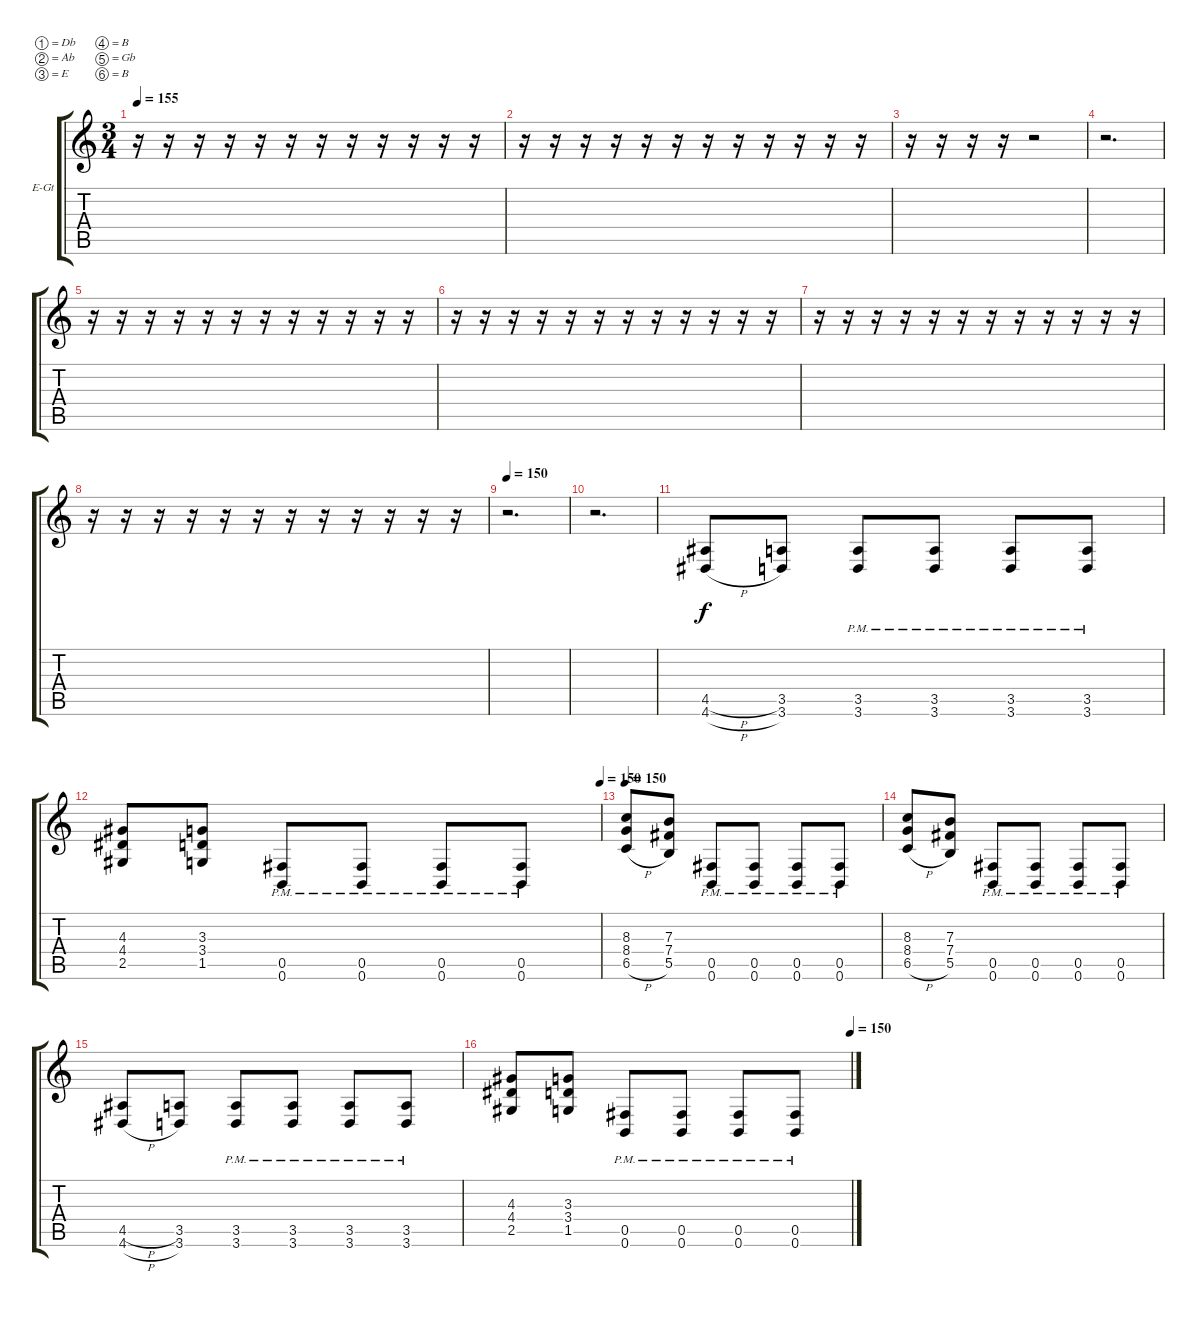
\bracketExtendMode groupsimilarinstruments
\firstSystemTrackNameOrientation horizontal
\otherSystemsTrackNameOrientation horizontal
\track ("Mick Thompson" "E-Gt") {instrument distortionguitar}
\staff {score tabs}
\tuning (Db4 Ab3 E3 B2 Gb2 B1)
\ts (3 4)
\tempo 155
\clef g2
\ks c
r.16{dy f} r.16 r.16 r.16 r.16 r.16 r.16 r.16 r.16 r.16 r.16 r.16 |
r.16 r.16 r.16 r.16 r.16 r.16 r.16 r.16 r.16 r.16 r.16 r.16 |
r.16 r.16 r.16 r.16 r.2 |
r.2{d} |
r.16 r.16 r.16 r.16 r.16 r.16 r.16 r.16 r.16 r.16 r.16 r.16 |
r.16 r.16 r.16 r.16 r.16 r.16 r.16 r.16 r.16 r.16 r.16 r.16 |
r.16 r.16 r.16 r.16 r.16 r.16 r.16 r.16 r.16 r.16 r.16 r.16 |
r.16 r.16 r.16 r.16 r.16 r.16 r.16 r.16 r.16 r.16 r.16 r.16 |
\tempo 150
r.2{d} |
r.2{d} |
(4.5{h} 4.6{h}).8 (3.5 3.6).8 (3.5{pm} 3.6).8 (3.5{pm} 3.6).8 (3.5{pm} 3.6).8 (3.5{pm} 3.6).8 |
\tempo (150 1)
(2.5 4.3 4.4).8 (3.4 3.3 1.5).8 (0.5{pm} 0.6).8 (0.5{pm} 0.6).8 (0.5{pm} 0.6).8 (0.5{pm} 0.6).8 |
\tempo 150
(6.5{h} 8.3 8.4).8 (5.5 7.4 7.3).8 (0.5{pm} 0.6).8 (0.5{pm} 0.6).8 (0.5{pm} 0.6).8 (0.5{pm} 0.6).8 |
(6.5{h} 8.3 8.4).8 (5.5 7.4 7.3).8 (0.5{pm} 0.6).8 (0.5{pm} 0.6).8 (0.5{pm} 0.6).8 (0.5{pm} 0.6).8 |
(4.5{h} 4.6{h}).8 (3.5 3.6).8 (3.5{pm} 3.6).8 (3.5{pm} 3.6).8 (3.5{pm} 3.6).8 (3.5{pm} 3.6).8 |
\tempo (150 1)
(2.5 4.3 4.4).8 (3.4 3.3 1.5).8 (0.5{pm} 0.6).8 (0.5{pm} 0.6).8 (0.5{pm} 0.6).8 (0.5{pm} 0.6).8
